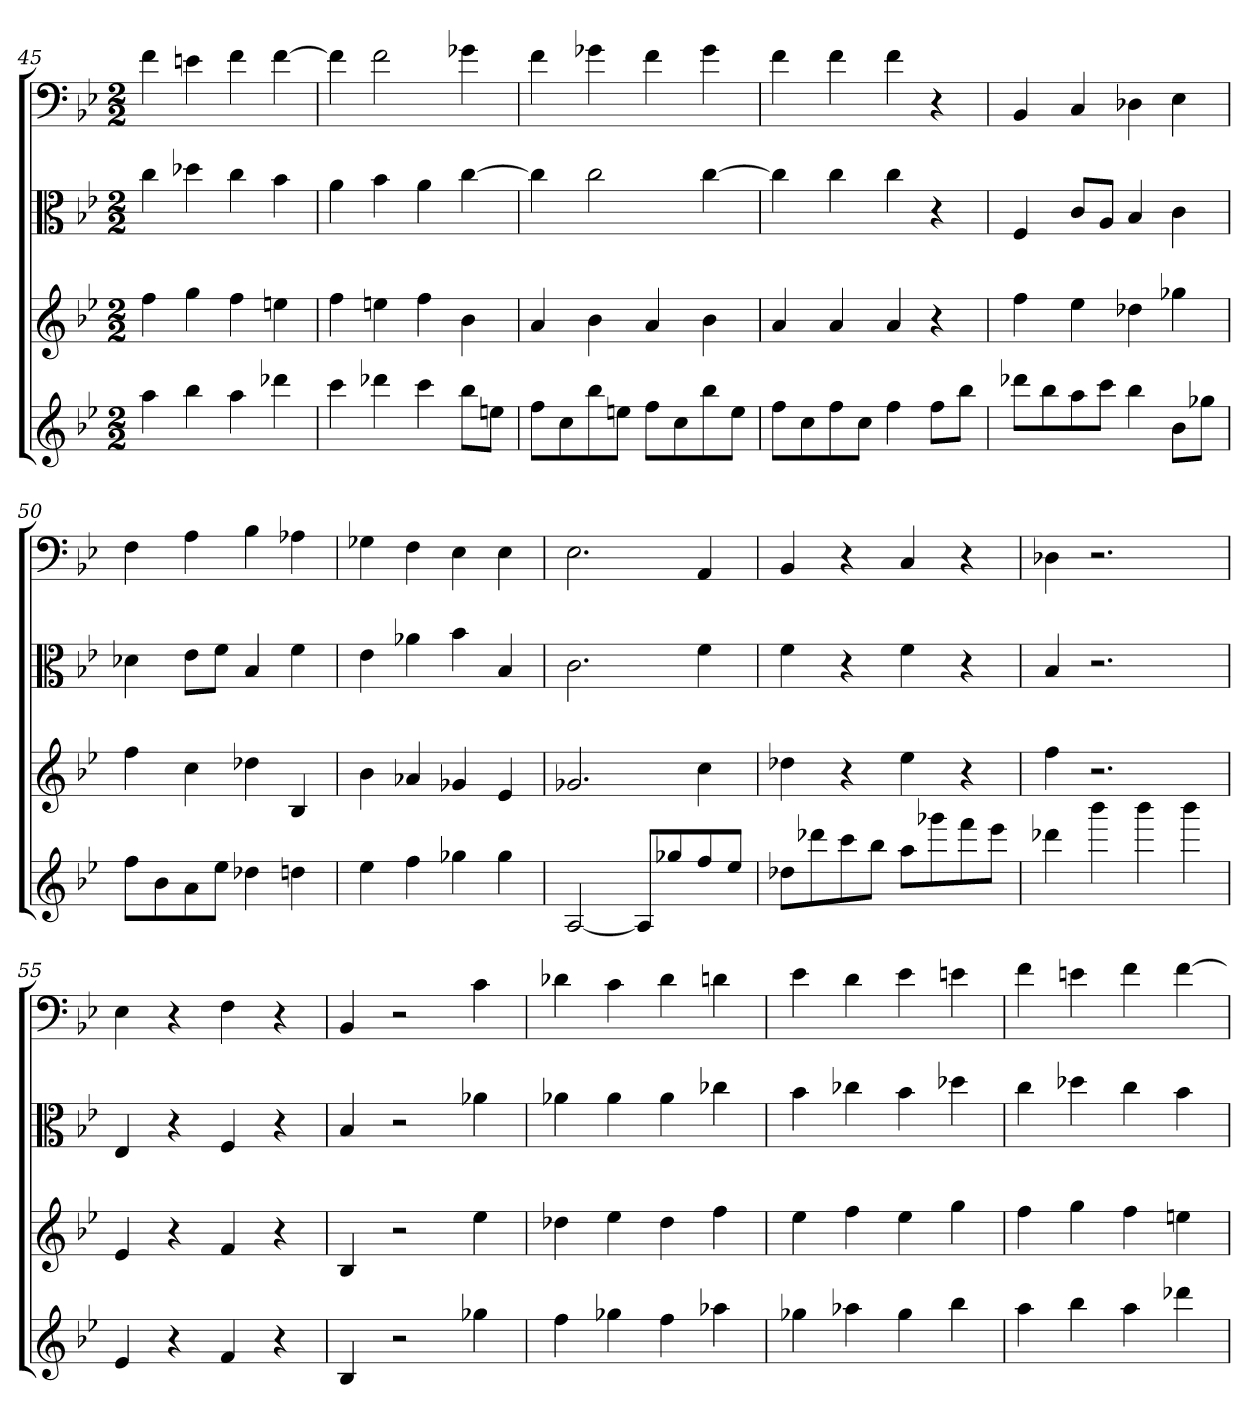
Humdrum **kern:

**kern	**kern	**kern	**kern
*part4	*part3	*part2	*part1
*staff4	*staff3	*staff2	*staff1
*	*	*clefC3	*clefF4
*k[b-e-]	*k[b-e-]	*k[b-e-]	*k[b-e-]
*B-:	*B-:	*B-:	*B-:
*M2/2	*M2/2	*M2/2	*M2/2
=45	=45	=45	=45
4aa	4ff	4cc	4f
4bb-	4gg	4dd-X	4en
4aa	4ff	4cc	4f
4ddd-X	4een	4b-	[4f
=46	=46	=46	=46
4ccc	4ff	4a	4f]
4ddd-X	4een	4b-	2f
4ccc	4ff	4a	.
8bb-L	4b-	[4cc	4g-X
8eenJ	.	.	.
=47	=47	=47	=47
8ffL	4a	4cc]	4f
8cc	.	.	.
8bb-	4b-	2cc	4g-X
8eenJ	.	.	.
8ffL	4a	.	4f
8cc	.	.	.
8bb-	4b-	[4cc	4g-
8eeJ	.	.	.
=48	=48	=48	=48
8ffL	4a	4cc]	4f
8cc	.	.	.
8ff	4a	4cc	4f
8ccJ	.	.	.
4ff	4a	4cc	4f
8ffL	4r	4r	4r
8bb-J	.	.	.
=49	=49	=49	=49
8ddd-XL	4ff	4F	4BB-
8bb-	.	.	.
8aa	4ee-	8c/L	4C
8cccJ	.	8A/J	.
4bb-	4dd-X	4B-	4D-X
8b-L	4gg-X	4c	4E-
8gg-XJ	.	.	.
=50	=50	=50	=50
8ffL	4ff	4d-X	4F
8b-	.	.	.
8a	4cc	8e-\L	4A
8ee-J	.	8f\J	.
4dd-X	4dd-X	4B-	4B-
4ddn	4B-	4f	4A-X
=51	=51	=51	=51
4ee-	4b-	4e-	4G-X
4ff	4a-X	4a-X	4F
4gg-X	4g-X	4b-	4E-
4gg-	4e-	4B-	4E-
=52	=52	=52	=52
[2A	2.g-X	2.c	2.E-
8AL]	.	.	.
8gg-X	.	.	.
8ff	4cc	4f	4AA
8ee-J	.	.	.
=53	=53	=53	=53
8dd-XL	4dd-X	4f	4BB-
8ddd-X	.	.	.
8ccc	4r	4r	4r
8bb-J	.	.	.
8aaL	4ee-	4f	4C
8ggg-X	.	.	.
8fff	4r	4r	4r
8eee-J	.	.	.
=54	=54	=54	=54
4ddd-X	4ff	4B-	4D-X
4bbb-	2.r	2.r	2.r
4bbb-	.	.	.
4bbb-	.	.	.
=55	=55	=55	=55
4e-	4e-	4E-	4E-
4r	4r	4r	4r
4f	4f	4F	4F
4r	4r	4r	4r
=56	=56	=56	=56
4B-	4B-	4B-	4BB-
2r	2r	2r	2r
4gg-X	4ee-	4a-X	4c
=57	=57	=57	=57
4ff	4dd-X	4a-X	4d-X
4gg-X	4ee-	4a-	4c
4ff	4dd-	4a-	4d-
4aa-X	4ff	4cc-X	4dn
=58	=58	=58	=58
4gg-X	4ee-	4b-	4e-
4aa-X	4ff	4cc-X	4d
4gg-	4ee-	4b-	4e-
4bb-	4gg	4dd-X	4en
=59	=59	=59	=59
4aa	4ff	4cc	4f
4bb-	4gg	4dd-X	4en
4aa	4ff	4cc	4f
4ddd-X	4een	4b-	[4f
=	=	=	=
*-	*-	*-	*-
